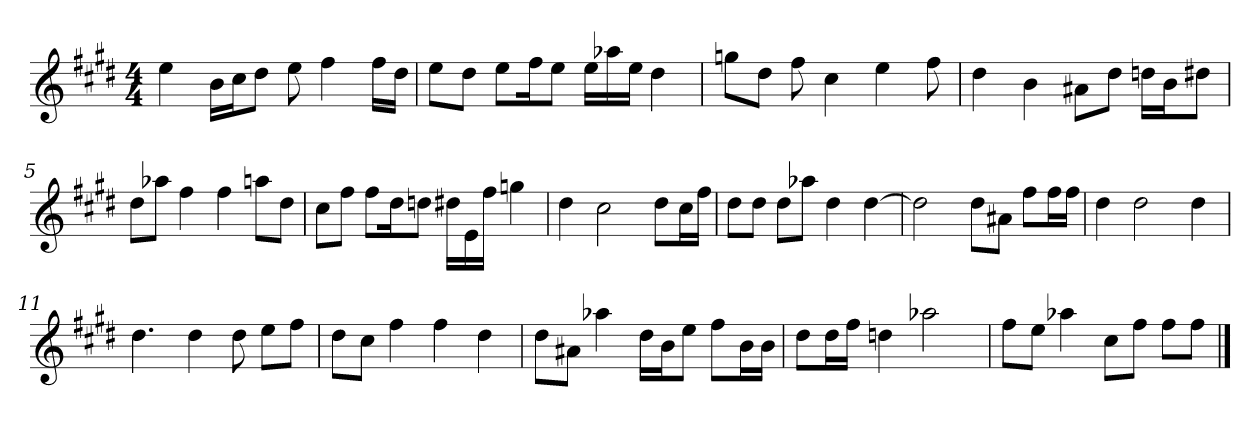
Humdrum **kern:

**kern
*part1
*staff1
*clefG2
*k[f#c#g#d#]
*E:
*M4/4
=1
4ee
16b\LL
16cc#\J
8dd#\J
8ee
4ff#
16ff#\LL
16dd#\JJ
=2
8ee\L
8dd#\J
8ee\L
16ff#\K
8ee\J
16ee\LL
16aa-X\
16ee\JJ
4dd#
=3
8ggn\L
8dd#\J
8ff#
4cc#
4ee
8ff#
=4
4dd#
4b
8a#X\L
8dd#\J
16ddn\LL
16b\J
8dd#X\J
=5
8dd#\L
8aa-X\J
4ff#
4ff#
8aan\L
8dd#\J
=6
8cc#\L
8ff#\J
8ff#\L
16dd#\K
8ddn\J
16dd#X\LL
16e\
16ff#\JJ
4ggn
=7
4dd#
2cc#
8dd#\L
16cc#\L
16ff#\JJ
=8
8dd#\L
8dd#\J
8dd#\L
8aa-X\J
4dd#
[4dd#
=9
2dd#]
8dd#\L
8a#X\J
8ff#\L
16ff#\L
16ff#\JJ
=10
4dd#
2dd#
4dd#
=11
4.dd#
4dd#
8dd#
8ee\L
8ff#\J
=12
8dd#\L
8cc#\J
4ff#
4ff#
4dd#
=13
8dd#\L
8a#X\J
4aa-X
16dd#\LL
16b\J
8ee\J
8ff#\L
16b\L
16b\JJ
=14
8dd#\L
16dd#\L
16ff#\JJ
4ddn
2aa-X
=15
8ff#\L
8ee\J
4aa-X
8cc#\L
8ff#\J
8ff#\L
8ff#\J
==
*-
